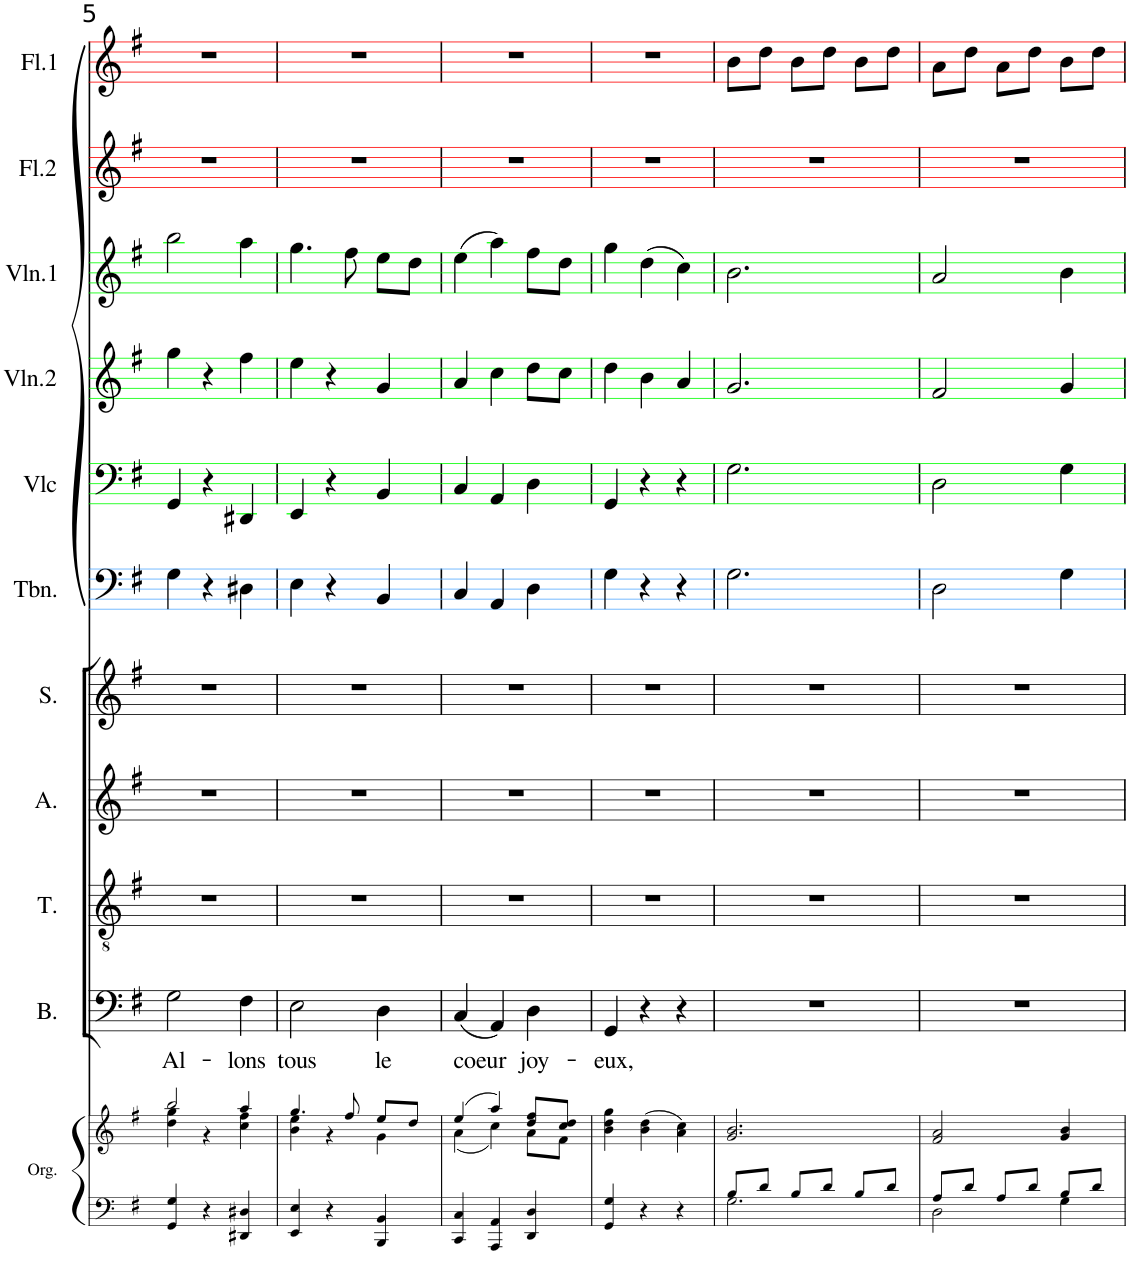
**kern	**kern	**kern	**text	**kern	**kern	**kern	**kern	**kern	**kern	**kern	**kern	**kern
*part11	*part11	*part10	*part10	*part9	*part8	*part7	*part6	*part5	*part4	*part3	*part2	*part1
*staff12	*staff11	*staff10	*staff10	*staff9	*staff8	*staff7	*staff6	*staff5	*staff4	*staff3	*staff2	*staff1
*I"Orgue	*	*I"Bass	*	*I"Ténor	*I"Alto	*I"Soprano	*I"Trombone	*I"Violoncelle	*I"Violon 2	*I"Violon 1	*I"Flûte 2	*I"Flûte 1
*I'Org.	*	*I'B.	*	*I'T.	*I'A.	*I'S.	*I'Tbn.	*I'Vlc	*I'Vln.2	*I'Vln.1	*I'Fl.2	*I'Fl.1
!!LO:PB:g=z
*clefF4	*clefG2	*clefF4	*	*clefGv2	*clefG2	*clefG2	*clefF4	*clefF4	*clefG2	*clefG2	*clefG2	*clefG2
*k[f#]	*k[f#]	*k[f#]	*	*k[f#]	*k[f#]	*k[f#]	*k[f#]	*k[f#]	*k[f#]	*k[f#]	*k[f#]	*k[f#]
*M3/4	*M3/4	*M3/4	*	*M3/4	*M3/4	*M3/4	*M3/4	*M3/4	*M3/4	*M3/4	*M3/4	*M3/4
=5	=5	=5	=5	=5	=5	=5	=5	=5	=5	=5	=5	=5
*	*^	*	*	*	*	*	*	*	*	*	*	*
!	!	!	!	!LO:LY:b	!	!	!	!	!	!	!	!	!
4GG/ 4G/	2bb/	4dd\ 4gg\	2G\	Al-	2.r	2.r	2.r	4G\	4GG/	4gg\	2bb\	2.r	2.r
4r	.	4r	.	.	.	.	.	4r	4r	4r	.	.	.
!	!	!	!	!LO:LY:b	!	!	!	!	!	!	!	!	!
4DD#X/ 4D#X/	4aa/	4cc\ 4ff#\	4F#\	-lons	.	.	.	4D#X\	4DD#X/	4ff#\	4aa\	.	.
=6	=6	=6	=6	=6	=6	=6	=6	=6	=6	=6	=6	=6	=6
!	!	!	!	!LO:LY:b	!	!	!	!	!	!	!	!	!
4EE/ 4E/	4.gg/	4b\ 4ee\	2E\	tous	2.r	2.r	2.r	4E\	4EE/	4ee\	4.gg\	2.r	2.r
4r	.	4r	.	.	.	.	.	4r	4r	4r	.	.	.
.	8ff#/	.	.	.	.	.	.	.	.	.	8ff#\	.	.
!	!	!	!	!LO:LY:b	!	!	!	!	!	!	!	!	!
4BBB/ 4BB/	8ee/L	4g\	4D\	le	.	.	.	4BB/	4BB/	4g/	8ee\L	.	.
.	8dd/J	.	.	.	.	.	.	.	.	.	8dd\J	.	.
=7	=7	=7	=7	=7	=7	=7	=7	=7	=7	=7	=7	=7	=7
!	!	!	!	!LO:LY:b	!	!	!	!	!	!	!	!	!
4CC/ 4C/	(4ee/	(4a\	(4C/	coeur	2.r	2.r	2.r	4C/	4C/	4a/	(4ee\	2.r	2.r
4AAA/ 4AA/	4aa/)	4cc\)	4AA/)	.	.	.	.	4AA/	4AA/	4cc\	4aa\)	.	.
!	!	!	!	!LO:LY:b	!	!	!	!	!	!	!	!	!
4DD/ 4D/	8dd/ 8ff#/L	8a\L	4D\	joy-	.	.	.	4D\	4D\	8dd\L	8ff#\L	.	.
.	8cc/ 8dd/J	8f#\J	.	.	.	.	.	.	.	8cc\J	8dd\J	.	.
=8	=8	=8	=8	=8	=8	=8	=8	=8	=8	=8	=8	=8	=8
!	!	!	!	!LO:LY:b	!	!	!	!	!	!	!	!	!
*	*v	*v	*	*	*	*	*	*	*	*	*	*	*
4GG/ 4G/	4b\ 4dd\ 4gg\	4GG/	-eux,	2.r	2.r	2.r	4G\	4GG/	4dd\	4gg\	2.r	2.r
4r	(4b\ 4dd\	4r	.	.	.	.	4r	4r	4b\	(4dd\	.	.
4r	4a\ 4cc\)	4r	.	.	.	.	4r	4r	4a/	4cc\)	.	.
=9	=9	=9	=9	=9	=9	=9	=9	=9	=9	=9	=9	=9
*^	*	*	*	*	*	*	*	*	*	*	*	*
8B/L	2.G\	2.g/ 2.b/	2.r	.	2.r	2.r	2.r	2.G\	2.G\	2.g/	2.b\	2.r	8b\L
8d/J	.	.	.	.	.	.	.	.	.	.	.	.	8dd\J
8B/L	.	.	.	.	.	.	.	.	.	.	.	.	8b\L
8d/J	.	.	.	.	.	.	.	.	.	.	.	.	8dd\J
8B/L	.	.	.	.	.	.	.	.	.	.	.	.	8b\L
8d/J	.	.	.	.	.	.	.	.	.	.	.	.	8dd\J
=10	=10	=10	=10	=10	=10	=10	=10	=10	=10	=10	=10	=10	=10
8A/L	2D\	2f#/ 2a/	2.r	.	2.r	2.r	2.r	2D\	2D\	2f#/	2a/	2.r	8a\L
8d/J	.	.	.	.	.	.	.	.	.	.	.	.	8dd\J
8A/L	.	.	.	.	.	.	.	.	.	.	.	.	8a\L
8d/J	.	.	.	.	.	.	.	.	.	.	.	.	8dd\J
8B/L	4G\	4g/ 4b/	.	.	.	.	.	4G\	4G\	4g/	4b\	.	8b\L
8d/J	.	.	.	.	.	.	.	.	.	.	.	.	8dd\J
*v	*v	*	*	*	*	*	*	*	*	*	*	*	*
=	=	=	=	=	=	=	=	=	=	=	=	=
*-	*-	*-	*-	*-	*-	*-	*-	*-	*-	*-	*-	*-
